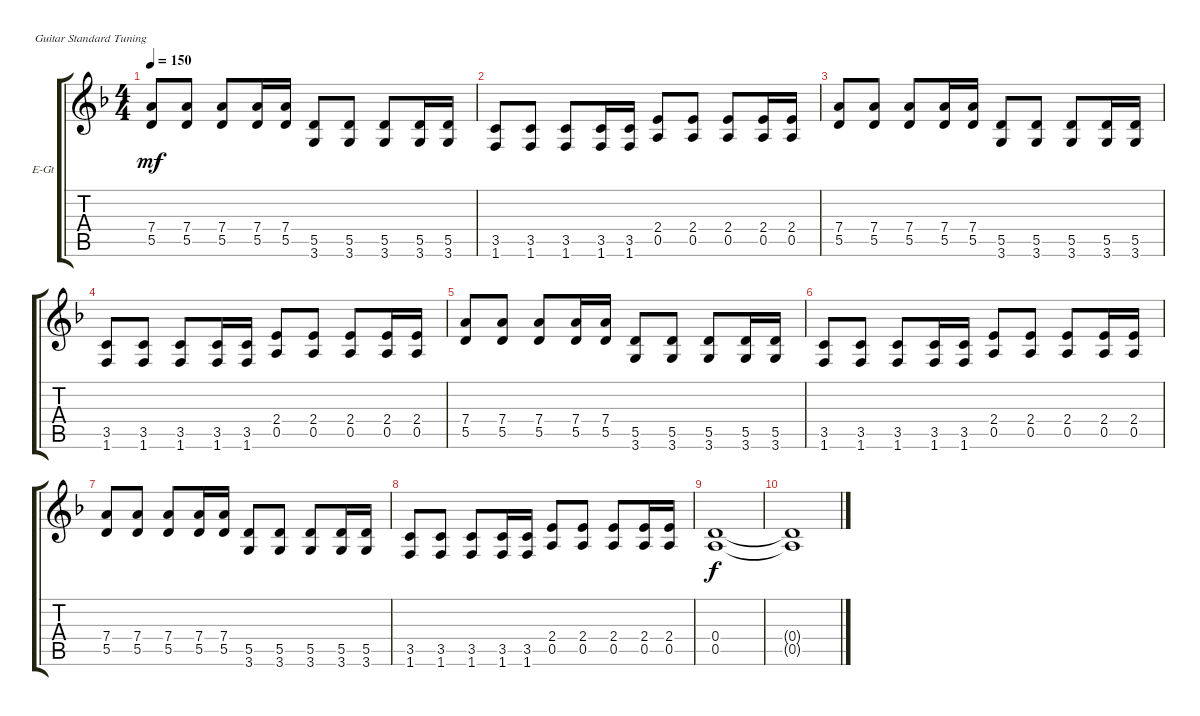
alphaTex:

\defaultSystemsLayout 4
\bracketExtendMode groupsimilarinstruments
\firstSystemTrackNameOrientation horizontal
\otherSystemsTrackNameOrientation horizontal
\track ("Третяк - Студийная гитара" "E-Gt") {instrument distortionguitar}
\staff {score tabs}
\tuning (E4 B3 G3 D3 A2 E2)
\ts (4 4)
\tempo 150
\clef g2
\ks f
(5.5 7.4).8{dy mf} (5.5 7.4).8 (5.5 7.4).8 (5.5 7.4).16 (5.5 7.4).16 (3.6 5.5).8 (5.5 3.6).8 (5.5 3.6).8 (5.5 3.6).16 (5.5 3.6).16 |
(1.6 3.5).8 (1.6 3.5).8 (3.5 1.6).8 (3.5 1.6).16 (1.6 3.5).16 (0.5 2.4).8 (2.4 0.5).8 (2.4 0.5).8 (0.5 2.4).16 (2.4 0.5).16 |
(5.5 7.4).8 (5.5 7.4).8 (5.5 7.4).8 (5.5 7.4).16 (5.5 7.4).16 (3.6 5.5).8 (5.5 3.6).8 (5.5 3.6).8 (5.5 3.6).16 (5.5 3.6).16 |
(1.6 3.5).8 (1.6 3.5).8 (3.5 1.6).8 (3.5 1.6).16 (1.6 3.5).16 (0.5 2.4).8 (2.4 0.5).8 (2.4 0.5).8 (0.5 2.4).16 (2.4 0.5).16 |
(5.5 7.4).8 (5.5 7.4).8 (5.5 7.4).8 (5.5 7.4).16 (5.5 7.4).16 (3.6 5.5).8 (5.5 3.6).8 (5.5 3.6).8 (5.5 3.6).16 (5.5 3.6).16 |
(1.6 3.5).8 (1.6 3.5).8 (3.5 1.6).8 (3.5 1.6).16 (1.6 3.5).16 (0.5 2.4).8 (2.4 0.5).8 (2.4 0.5).8 (0.5 2.4).16 (2.4 0.5).16 |
(5.5 7.4).8 (5.5 7.4).8 (5.5 7.4).8 (5.5 7.4).16 (5.5 7.4).16 (3.6 5.5).8 (5.5 3.6).8 (5.5 3.6).8 (5.5 3.6).16 (5.5 3.6).16 |
(1.6 3.5).8 (1.6 3.5).8 (3.5 1.6).8 (3.5 1.6).16 (1.6 3.5).16 (0.5 2.4).8 (2.4 0.5).8 (2.4 0.5).8 (0.5 2.4).16 (2.4 0.5).16 |
(0.5 0.4).1{dy f} |
(0.5{t} 0.4{t}).1
